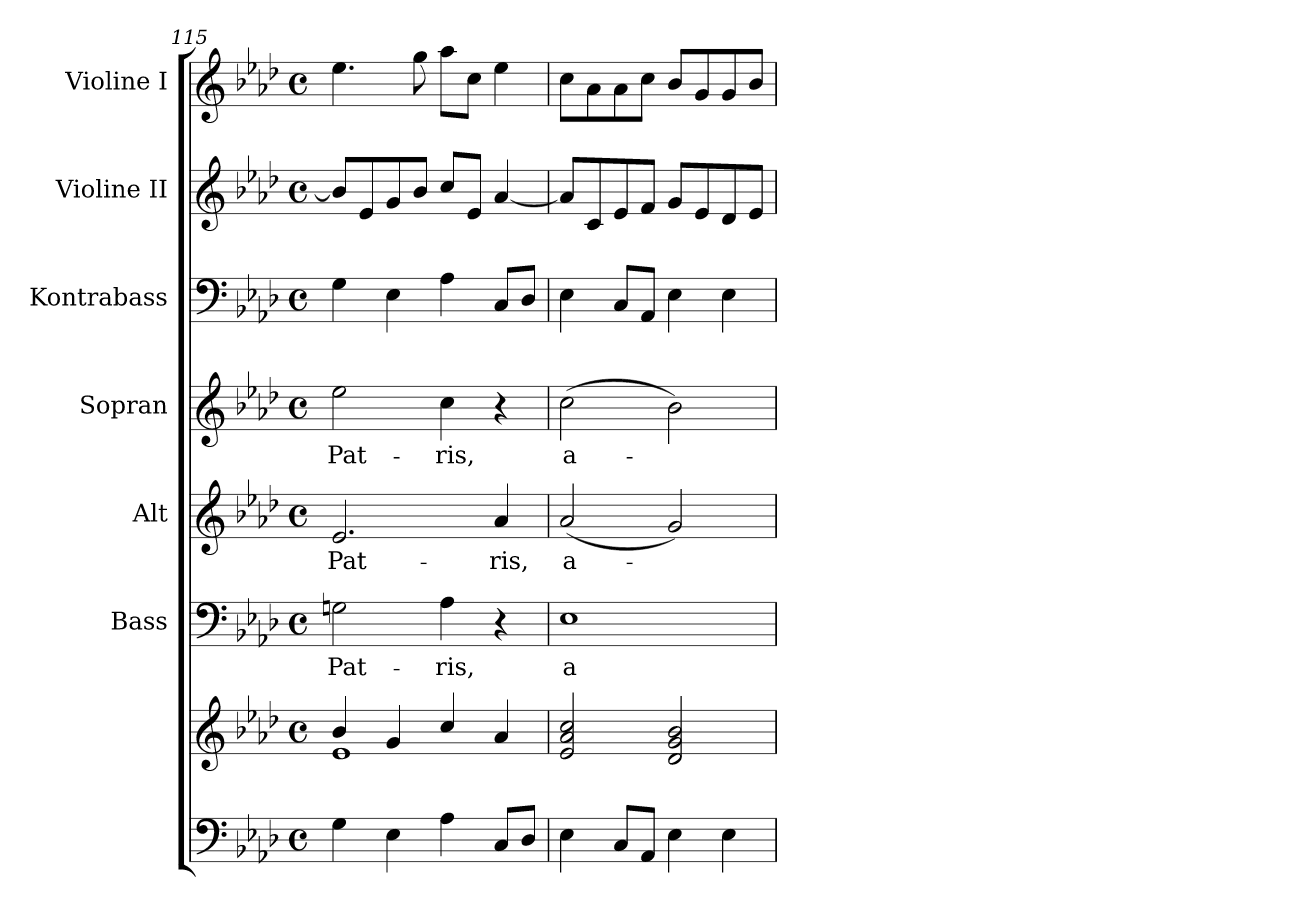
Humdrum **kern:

**kern	**kern	**kern	**text	**kern	**text	**kern	**text	**kern	**kern	**kern
*part7	*part7	*part6	*part6	*part5	*part5	*part4	*part4	*part3	*part2	*part1
*staff8	*staff7	*staff6	*staff6	*staff5	*staff5	*staff4	*staff4	*staff3	*staff2	*staff1
*	*	*I"Bass	*	*I"Alt	*	*I"Sopran	*	*I"Kontrabass	*I"Violine II	*I"Violine I
*	*	*I'B.	*	*I'A.	*	*I'S.	*	*I'Kb.	*I'Vl. II	*I'Vl. I
!!LO:LB:g=z
*clefF4	*clefG2	*clefF4	*	*clefG2	*	*clefG2	*	*clefF4	*clefG2	*clefG2
*	*	*	*	*	*	*	*	*ITrd7c12	*	*
*k[b-e-a-d-]	*k[b-e-a-d-]	*k[b-e-a-d-]	*	*k[b-e-a-d-]	*	*k[b-e-a-d-]	*	*k[b-e-a-d-]	*k[b-e-a-d-]	*k[b-e-a-d-]
*A-:	*A-:	*A-:	*	*A-:	*	*A-:	*	*A-:	*A-:	*A-:
*M4/4	*M4/4	*M4/4	*	*M4/4	*	*M4/4	*	*M4/4	*M4/4	*M4/4
*met(c)	*met(c)	*met(c)	*	*met(c)	*	*met(c)	*	*met(c)	*met(c)	*met(c)
=115	=115	=115	=115	=115	=115	=115	=115	=115	=115	=115
*	*^	*	*	*	*	*	*	*	*	*
!	!	!	!	!LO:LY:b	!	!LO:LY:b	!	!LO:LY:b	!	!	!
4G\	4b-/	1e-	2Gn\	Pat-	2.e-/	Pat-	2ee-\	Pat-	4GG\	8b-/L]	4.ee-\
.	.	.	.	.	.	.	.	.	.	8e-/	.
4E-\	4g/	.	.	.	.	.	.	.	4EE-\	8g/	.
.	.	.	.	.	.	.	.	.	.	8b-/J	8gg\
!	!	!	!	!LO:LY:b	!	!	!	!LO:LY:b	!	!	!
4A-\	4cc/	.	4A-\	-ris,	.	.	4cc\	-ris,	4AA-\	8cc/L	8aa-\L
.	.	.	.	.	.	.	.	.	.	8e-/J	8cc\J
!	!	!	!	!	!	!LO:LY:b	!	!	!	!	!
8C/L	4a-/	.	4r	.	4a-/	-ris,	4r	.	8CC/L	[4a-/	4ee-\
8D-/J	.	.	.	.	.	.	.	.	8DD-/J	.	.
*	*v	*v	*	*	*	*	*	*	*	*	*
=116	=116	=116	=116	=116	=116	=116	=116	=116	=116	=116
!	!	!	!LO:LY:b	!	!LO:LY:b	!	!LO:LY:b	!	!	!
4E-\	2e-/ 2a-/ 2cc/	1E-	a-	(<2a-/	a-	(>2cc\	a-	4EE-\	8a-/L]	8cc\L
.	.	.	.	.	.	.	.	.	8c/	8a-\
8C/L	.	.	.	.	.	.	.	8CC/L	8e-/	8a-\
8AA-/J	.	.	.	.	.	.	.	8AAA-/J	8f/J	8cc\J
4E-\	2d-/ 2g/ 2b-/	.	.	2g/)	.	2b-\)	.	4EE-\	8g/L	8b-/L
.	.	.	.	.	.	.	.	.	8e-/	8g/
4E-\	.	.	.	.	.	.	.	4EE-\	8d-/	8g/
.	.	.	.	.	.	.	.	.	8e-/J	8b-/J
=	=	=	=	=	=	=	=	=	=	=
*-	*-	*-	*-	*-	*-	*-	*-	*-	*-	*-
